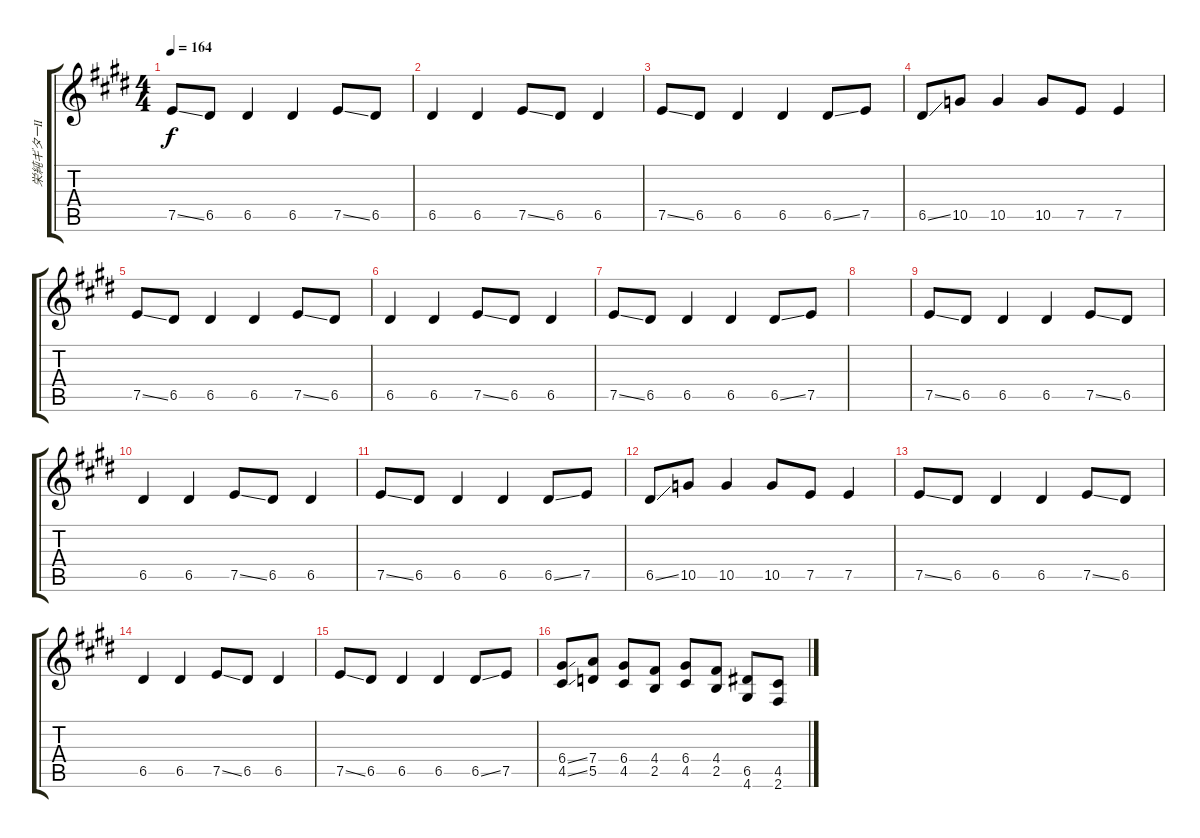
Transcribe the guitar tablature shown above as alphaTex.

\track ("栄純ギターⅡ" "栄純ギターⅡ") {instrument distortionguitar}
\staff {score tabs}
\tuning (E4 B3 G3 D3 A2 E2) {hide}
\ts (4 4)
\tempo 164
\clef g2
\ks e
7.5{ss}.8{dy f} 6.5.8 6.5.4 6.5.4 7.5{ss}.8 6.5.8 |
6.5.4 6.5.4 7.5{ss}.8 6.5.8 6.5.4 |
7.5{ss}.8 6.5.8 6.5.4 6.5.4 6.5{ss}.8 7.5.8 |
6.5{ss}.8 10.5.8 10.5.4 10.5.8 7.5.8 7.5.4 |
7.5{ss}.8 6.5.8 6.5.4 6.5.4 7.5{ss}.8 6.5.8 |
6.5.4 6.5.4 7.5{ss}.8 6.5.8 6.5.4 |
7.5{ss}.8 6.5.8 6.5.4 6.5.4 6.5{ss}.8 7.5.8 |
|
7.5{ss}.8 6.5.8 6.5.4 6.5.4 7.5{ss}.8 6.5.8 |
6.5.4 6.5.4 7.5{ss}.8 6.5.8 6.5.4 |
7.5{ss}.8 6.5.8 6.5.4 6.5.4 6.5{ss}.8 7.5.8 |
6.5{ss}.8 10.5.8 10.5.4 10.5.8 7.5.8 7.5.4 |
7.5{ss}.8 6.5.8 6.5.4 6.5.4 7.5{ss}.8 6.5.8 |
6.5.4 6.5.4 7.5{ss}.8 6.5.8 6.5.4 |
7.5{ss}.8 6.5.8 6.5.4 6.5.4 6.5{ss}.8 7.5.8 |
(6.4{ss} 4.5{ss}).8 (7.4 5.5).8 (6.4 4.5).8 (4.4 2.5).8 (6.4 4.5).8 (4.4 2.5).8 (6.5 4.6).8 (4.5 2.6).8
